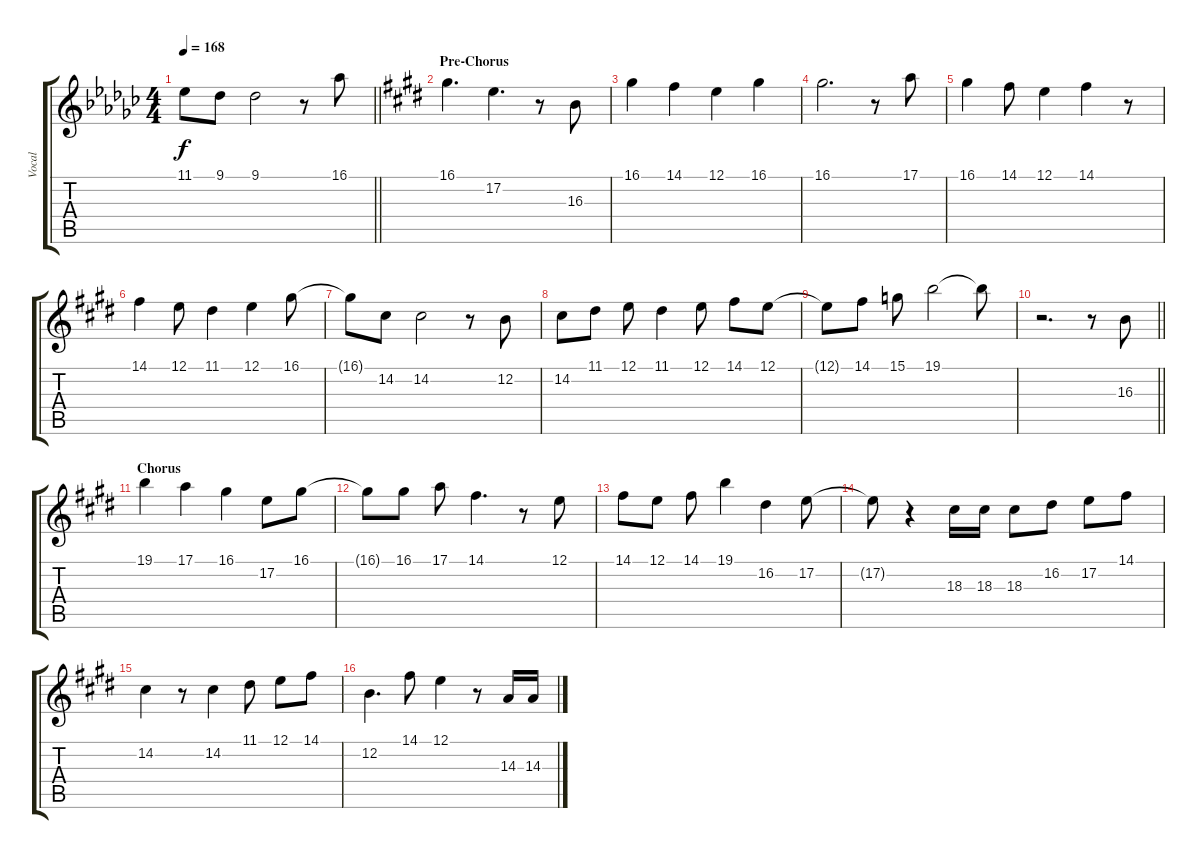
\track ("Vocal" "Vocal") {mute instrument altosax}
\staff {score tabs}
\tuning (E4 B3 G3 D3 A2 E2) {hide}
\ts (4 4)
\tempo 168
\clef g2
\barLineRight lightlight
\ks gb
11.1{t}.8{dy f} 9.1.8 9.1.2 r.8 16.1.8 |
\section ("" "Pre-Chorus")
\ks e
16.1.4{d} 17.2.4{d} r.8 16.3.8 |
16.1.4 14.1.4 12.1.4 16.1.4 |
16.1.2{d} r.8 17.1.8 |
16.1.4 14.1.8 12.1.4 14.1.4 r.8 |
14.1.4 12.1.8 11.1.4 12.1.4 16.1.8 |
16.1{t}.8 14.2.8 14.2.2 r.8 12.2.8 |
14.2.8 11.1.8 12.1.8 11.1.4 12.1.8 14.1.8 12.1.8 |
12.1{t}.8 14.1.8 15.1.8 19.1.2 19.1{t}.8 |
\barLineRight lightlight
r.2{d} r.8 16.3.8 |
\section ("" "Chorus")
19.1.4 17.1.4 16.1.4 17.2.8 16.1.8 |
16.1{t}.8 16.1.8 17.1.8 14.1.4{d} r.8 12.1.8 |
14.1.8 12.1.8 14.1.8 19.1.4 16.2.4 17.2.8 |
17.2{t}.8 r.4 18.3.16 18.3.16 18.3.8 16.2.8 17.2.8 14.1.8 |
14.2.4 r.8 14.2.4 11.1.8 12.1.8 14.1.8 |
12.2.4{d} 14.1.8 12.1.4 r.8 14.3.16 14.3.16
